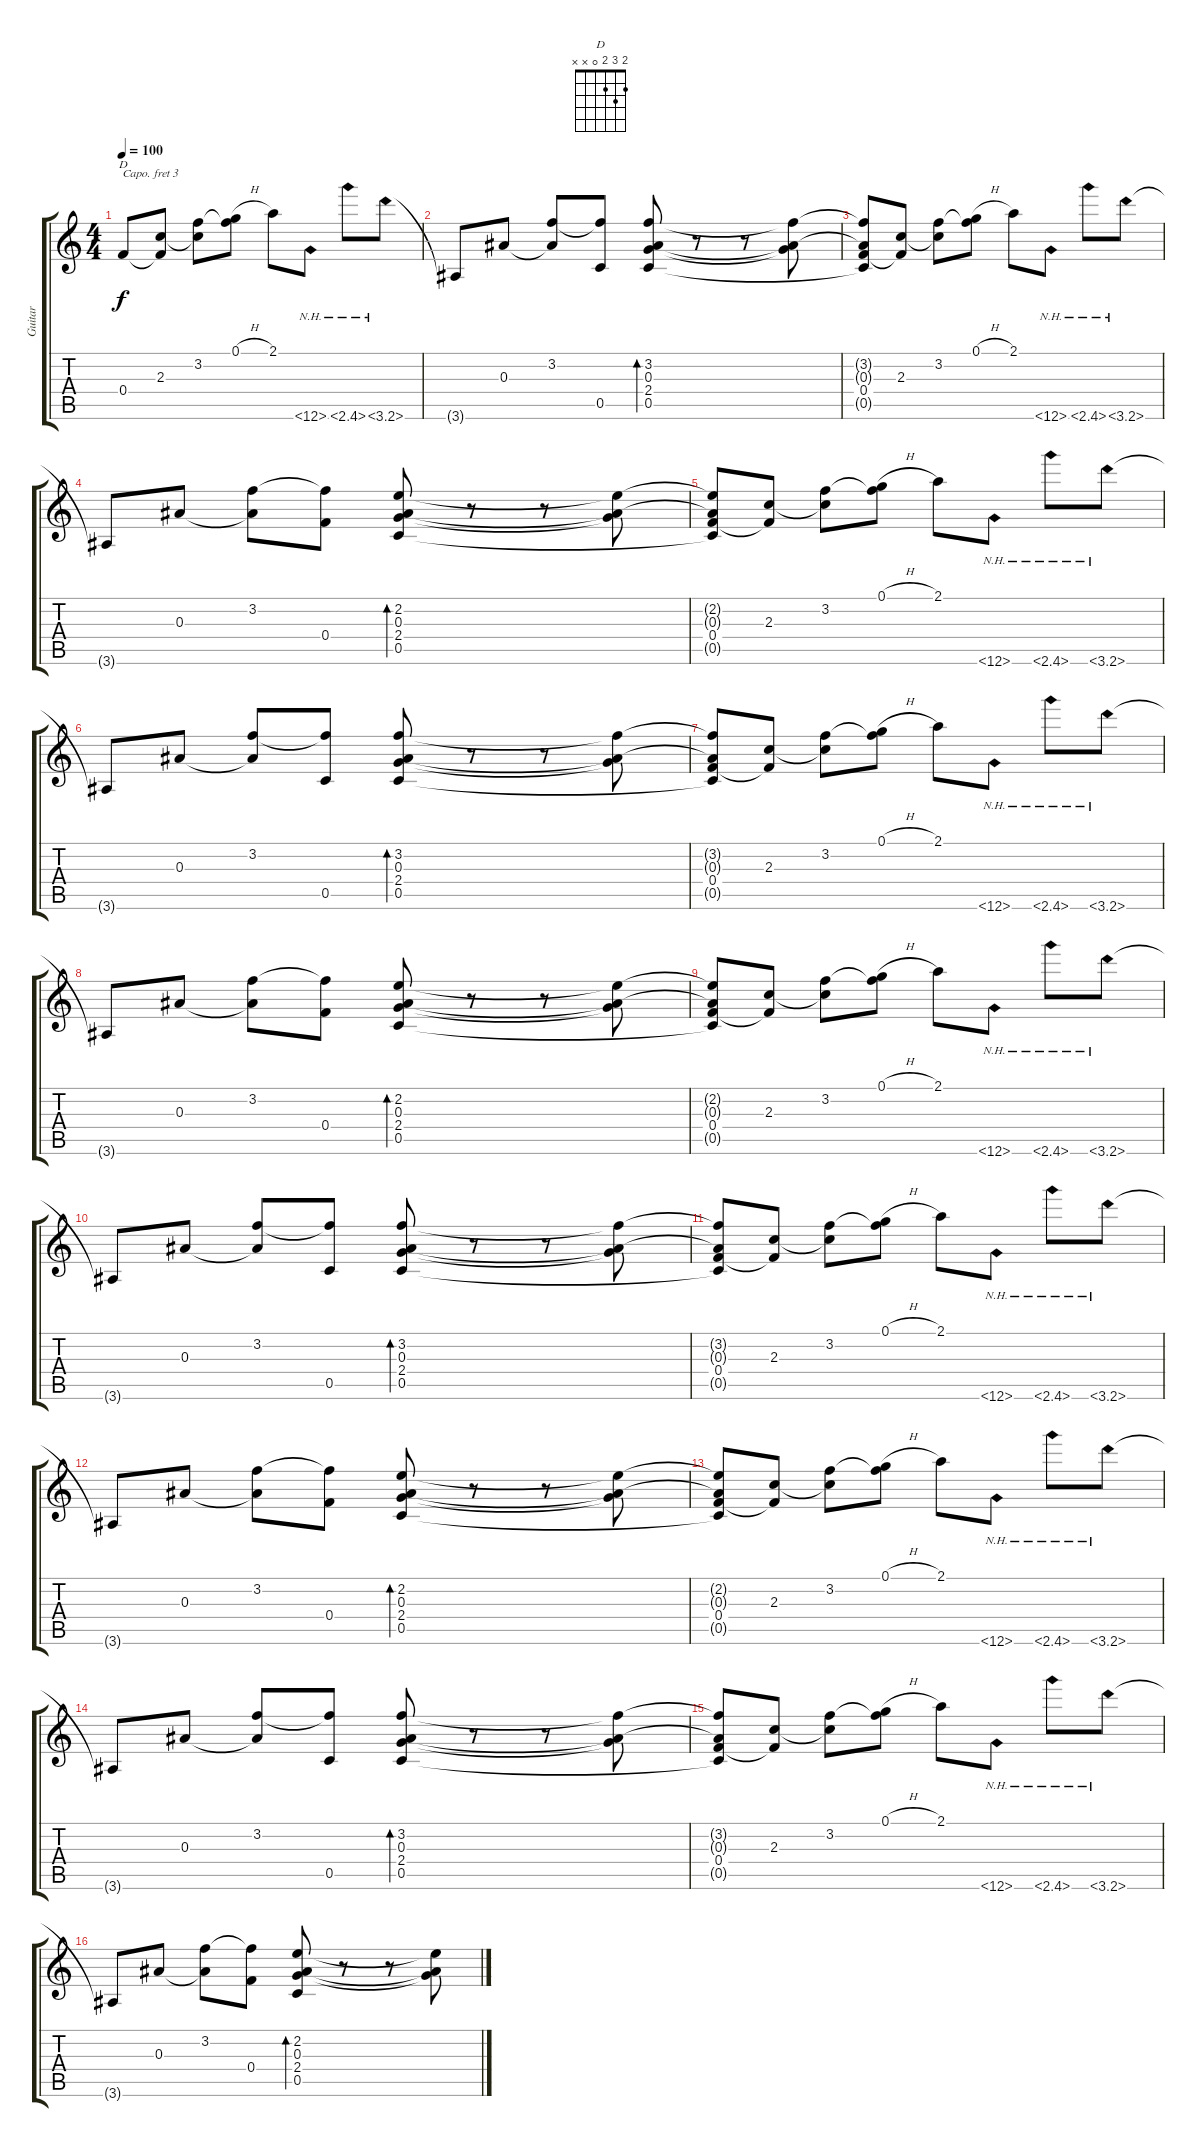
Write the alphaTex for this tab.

\track ("Guitar" "Guitar") {instrument acousticguitarsteel}
\staff {score tabs}
\capo 3
\tuning (E4 B3 G3 D3 A2 E2) {hide}
\chord ("D" 2 3 2 0 x x)
\ts (4 4)
\tempo 100
\clef g2
\ks c
0.4.8{ch "D" dy f instrument acousticguitarsteel} (2.3 0.4{t}).8 (3.2 2.3{t}).8 (0.1{h} 3.2{t}).8 2.1.8 0.6{nh}.8 2.6{nh}.8 3.6{nh}.8 |
3.6{t}.8 0.3.8 (3.2 0.3{t}).8 (3.2{t} 0.5).8 (3.2 0.3 2.4 0.5).8{bd 480} r.8 r.8 (3.2{t} 0.3{t} 2.4{t}).8 |
(3.2{t} 0.3{t} 0.4 0.5{t}).8 (2.3 0.4{t}).8 (3.2 2.3{t}).8 (0.1{h} 3.2{t}).8 2.1.8 0.6{nh}.8 2.6{nh}.8 3.6{nh}.8 |
3.6{t}.8 0.3.8 (3.2 0.3{t}).8 (3.2{t} 0.4).8 (2.2 0.3 2.4 0.5).8{bd 480} r.8 r.8 (2.2{t} 0.3{t} 2.4{t}).8 |
(2.2{t} 0.3{t} 0.4 0.5{t}).8 (2.3 0.4{t}).8 (3.2 2.3{t}).8 (0.1{h} 3.2{t}).8 2.1.8 0.6{nh}.8 2.6{nh}.8 3.6{nh}.8 |
3.6{t}.8 0.3.8 (3.2 0.3{t}).8 (3.2{t} 0.5).8 (3.2 0.3 2.4 0.5).8{bd 480} r.8 r.8 (3.2{t} 0.3{t} 2.4{t}).8 |
(3.2{t} 0.3{t} 0.4 0.5{t}).8 (2.3 0.4{t}).8 (3.2 2.3{t}).8 (0.1{h} 3.2{t}).8 2.1.8 0.6{nh}.8 2.6{nh}.8 3.6{nh}.8 |
3.6{t}.8 0.3.8 (3.2 0.3{t}).8 (3.2{t} 0.4).8 (2.2 0.3 2.4 0.5).8{bd 480} r.8 r.8 (2.2{t} 0.3{t} 2.4{t}).8 |
(2.2{t} 0.3{t} 0.4 0.5{t}).8 (2.3 0.4{t}).8 (3.2 2.3{t}).8 (0.1{h} 3.2{t}).8 2.1.8 0.6{nh}.8 2.6{nh}.8 3.6{nh}.8 |
3.6{t}.8 0.3.8 (3.2 0.3{t}).8 (3.2{t} 0.5).8 (3.2 0.3 2.4 0.5).8{bd 480} r.8 r.8 (3.2{t} 0.3{t} 2.4{t}).8 |
(3.2{t} 0.3{t} 0.4 0.5{t}).8 (2.3 0.4{t}).8 (3.2 2.3{t}).8 (0.1{h} 3.2{t}).8 2.1.8 0.6{nh}.8 2.6{nh}.8 3.6{nh}.8 |
3.6{t}.8 0.3.8 (3.2 0.3{t}).8 (3.2{t} 0.4).8 (2.2 0.3 2.4 0.5).8{bd 480} r.8 r.8 (2.2{t} 0.3{t} 2.4{t}).8 |
(2.2{t} 0.3{t} 0.4 0.5{t}).8 (2.3 0.4{t}).8 (3.2 2.3{t}).8 (0.1{h} 3.2{t}).8 2.1.8 0.6{nh}.8 2.6{nh}.8 3.6{nh}.8 |
3.6{t}.8 0.3.8 (3.2 0.3{t}).8 (3.2{t} 0.5).8 (3.2 0.3 2.4 0.5).8{bd 480} r.8 r.8 (3.2{t} 0.3{t} 2.4{t}).8 |
(3.2{t} 0.3{t} 0.4 0.5{t}).8 (2.3 0.4{t}).8 (3.2 2.3{t}).8 (0.1{h} 3.2{t}).8 2.1.8 0.6{nh}.8 2.6{nh}.8 3.6{nh}.8 |
3.6{t}.8 0.3.8 (3.2 0.3{t}).8 (3.2{t} 0.4).8 (2.2 0.3 2.4 0.5).8{bd 480} r.8 r.8 (2.2{t} 0.3{t} 2.4{t}).8
